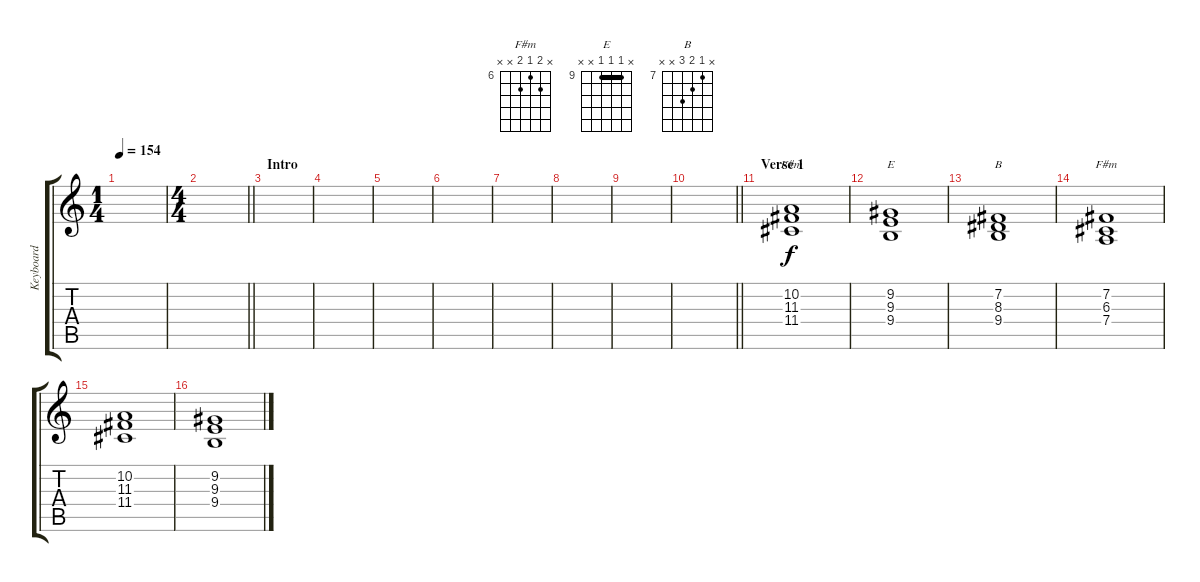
\track ("Keyboard" "Keyboard") {instrument lead5charang}
\staff {score tabs}
\tuning (E4 B3 G3 D3 A2 E2) {hide}
\chord ("F#m" x 10 11 11 x x) {firstfret 10}
\chord ("E" x 9 9 9 x x) {firstfret 9 barre 9}
\chord ("B" x 7 8 9 x x) {firstfret 7}
\chord ("F#m" x 7 6 7 x x) {firstfret 6}
\ts (1 4)
\tempo 154
\clef g2
\ks c
|
\ts (4 4)
\barLineRight lightlight
|
\section ("" "Intro")
|
|
|
|
|
|
|
\barLineRight lightlight
|
\section ("" "Verse 1")
(10.2 11.3 11.4).1{ch "F#m"} |
(9.2 9.3 9.4).1{ch "E"} |
(7.2 8.3 9.4).1{ch "B"} |
(7.2 6.3 7.4).1{ch "F#m"} |
(10.2 11.3 11.4).1 |
(9.2 9.3 9.4).1
